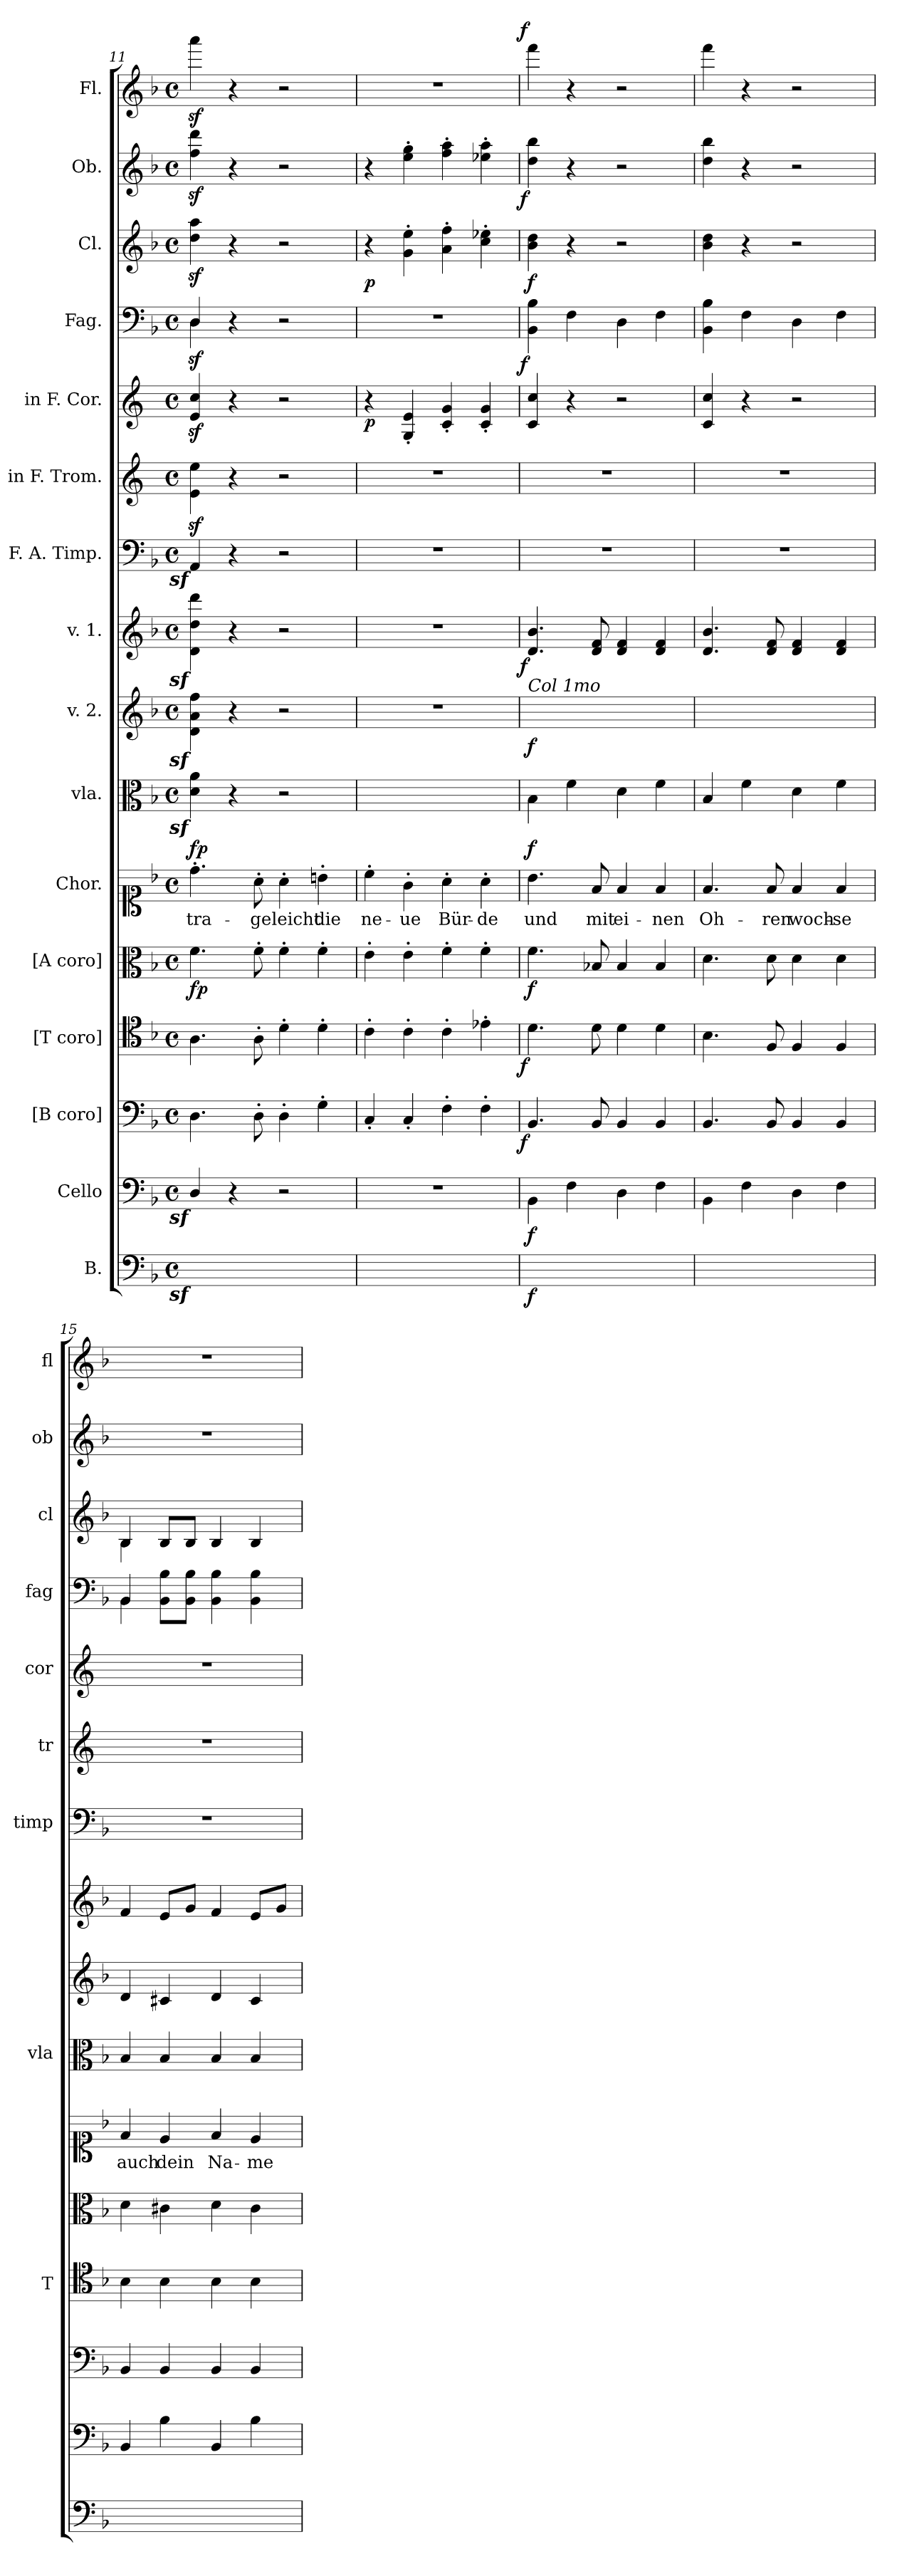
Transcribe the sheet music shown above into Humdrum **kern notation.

**kern	**dynam	**kern	**dynam	**kern	**dynam	**kern	**dynam	**kern	**dynam	**kern	**text	**dynam	**kern	**kern	**dynam	**kern	**dynam	**kern	**kern	**kern	**dynam	**kern	**dynam	**kern	**dynam	**kern	**dynam	**kern	**dynam
*part16	*part16	*part15	*part15	*part14	*part14	*part13	*part13	*part12	*part12	*part11	*part11	*part11	*part10	*part9	*part9	*part8	*part8	*part7	*part6	*part5	*part5	*part4	*part4	*part3	*part3	*part2	*part2	*part1	*part1
*staff16	*staff16	*staff15	*staff15	*staff14	*staff14	*staff13	*staff13	*staff12	*staff12	*staff11	*staff11	*staff11	*staff10	*staff9	*staff9	*staff8	*staff8	*staff7	*staff6	*staff5	*staff5	*staff4	*staff4	*staff3	*staff3	*staff2	*staff2	*staff1	*staff1
*I"B.	*	*I"Cello	*	*I"[B coro]	*	*I"[T coro]	*	*I"[A coro]	*	*I"Chor.	*	*	*I"vla.	*I"v. 2.	*	*I"v. 1.	*	*I"F. A. Timp.	*I"in F. Trom.	*I"in F. Cor.	*	*I"Fag.	*	*I"Cl.	*	*I"Ob.	*	*I"Fl.	*
*	*	*	*	*	*	*I'T	*	*	*	*	*	*	*I'vla	*	*	*	*	*I'timp	*I'tr	*I'cor	*	*I'fag	*	*I'cl	*	*I'ob	*	*I'fl	*
*clefF4	*	*clefF4	*	*clefF4	*	*clefC4	*	*clefC3	*	*clefC1	*	*	*clefC3	*clefG2	*	*clefG2	*	*clefF4	*clefG2	*clefG2	*	*clefF4	*	*clefG2	*	*clefG2	*	*clefG2	*
*	*	*	*	*	*	*	*	*	*	*	*	*	*	*	*	*	*	*	*ITrd-3c-5	*ITrd4c7	*	*	*	*	*	*	*	*	*
*k[b-]	*	*k[b-]	*	*k[b-]	*	*k[b-]	*	*k[b-]	*	*k[b-]	*	*	*k[b-]	*k[b-]	*	*k[b-]	*	*k[b-]	*k[b-]	*k[b-]	*	*k[b-]	*	*k[b-]	*	*k[b-]	*	*k[b-]	*
*M4/4	*	*M4/4	*	*M4/4	*	*M4/4	*	*M4/4	*	*M4/4	*	*	*M4/4	*M4/4	*	*M4/4	*	*M4/4	*M4/4	*M4/4	*	*M4/4	*	*M4/4	*	*M4/4	*	*M4/4	*
*met(c)	*	*met(c)	*	*met(c)	*	*met(c)	*	*met(c)	*	*met(c)	*	*	*met(c)	*met(c)	*	*met(c)	*	*met(c)	*met(c)	*met(c)	*	*met(c)	*	*met(c)	*	*met(c)	*	*met(c)	*
=11	=11	=11	=11	=11	=11	=11	=11	=11	=11	=11	=11	=11	=11	=11	=11	=11	=11	=11	=11	=11	=11	=11	=11	=11	=11	=11	=11	=11	=11
!LO:DY:rj	!	!LO:DY:rj	!	!	!	!	!	!	!LO:DY:b	!	!	!LO:DY:b	!LO:DY:rj	!LO:DY:rj	!	!LO:DY:rj	!	!LO:DY:rj	!	!	!	!	!	!	!	!	!	!	!
*	*	*	*	*	*	*	*	*	*	*	*	*	*	*	*	*	*	*	*	*	*	*^	*	*	*	*	*	*	*
4Dz</yy	.	4Dz</	.	4.D\	.	4.A\	.	4.f\	fp	4.dd'\	tra-	fp	4dz<\ 4az<\	4dz<\ 4az<\ 4ffz<\	.	4dz<\ 4ddz<\ 4dddz<\	.	4AAz</	4az\ 4aaz\	4Az/ 4fz/	.	4D/	4Dz\	.	4ddz\ 4aaz\	.	4ffz\ 4dddz\	.	4aaaz\	.
4ryy	.	4r	.	.	.	.	.	.	.	.	.	.	4r	4r	.	4r	.	4r	4r	4r	.	4r	4ryy	.	4r	.	4r	.	4r	.
.	.	.	.	8D'\	.	8A'\	.	8f'\	.	8a'\	-ge	.	.	.	.	.	.	.	.	.	.	.	.	.	.	.	.	.	.	.
2ryy	.	2r	.	4D'\	.	4d'\	.	4f'\	.	4a'\	leicht	.	2r	2r	.	2r	.	2r	2r	2r	.	2r	2ryy	.	2r	.	2r	.	2r	.
.	.	.	.	4G'\	.	4d'\	.	4f'\	.	4bn'\	die	.	.	.	.	.	.	.	.	.	.	.	.	.	.	.	.	.	.	.
*	*	*	*	*	*	*	*	*	*	*	*	*	*	*	*	*	*	*	*	*	*	*v	*v	*	*	*	*	*	*	*
=12	=12	=12	=12	=12	=12	=12	=12	=12	=12	=12	=12	=12	=12	=12	=12	=12	=12	=12	=12	=12	=12	=12	=12	=12	=12	=12	=12	=12	=12
1ryy	.	1r	.	4C'/	.	4c'\	.	4e'\	.	4cc'\	ne-	.	1ryy	1r	.	1r	.	1r	1r	4r	p	1r	.	4r	p	4r	.	1r	.
.	.	.	.	4C'/	.	4c'\	.	4e'\	.	4g'\	-ue	.	.	.	.	.	.	.	.	4C'/ 4A'/	.	.	.	4g'\ 4ee'\	.	4ee'\ 4gg'\	.	.	.
.	.	.	.	4F'\	.	4c'\	.	4f'\	.	4a'\	Bür-	.	.	.	.	.	.	.	.	4F'/ 4c'/	.	.	.	4a'\ 4ff'\	.	4ff'\ 4aa'\	.	.	.
.	.	.	.	4F'\	.	4e-X'\	.	4f'\	.	4a'\	-de	.	.	.	.	.	.	.	.	4F'/ 4c'/	.	.	.	4cc'\ 4ee-X'\	.	4ee-X'\ 4aa'\	.	.	.
=13	=13	=13	=13	=13	=13	=13	=13	=13	=13	=13	=13	=13	=13	=13	=13	=13	=13	=13	=13	=13	=13	=13	=13	=13	=13	=13	=13	=13	=13
!	!	!	!	!	!	!	!	!	!	!	!	!	!	!LO:TX:a:i:t=Col 1mo	!	!	!	!	!	!	!	!	!	!	!	!	!	!	!
!	!LO:DY:b	!	!LO:DY:b	!	!LO:DY:b:rj	!	!LO:DY:b:rj	!	!LO:DY:b	!	!	!LO:DY:b	!	!	!	!	!LO:DY:b:rj	!	!	!	!	!	!LO:DY:b:rj	!	!	!	!LO:DY:b:rj	!	!LO:DY:a:rj
4BB-\yy	f	4BB-\	f	4.BB-/	f	4.d\	f	4.f\	f	4.b-\	und	f	4B-\	4.dyy/ 4.b-yy/	f	4.d/ 4.b-/	f	1r	1r	4F/ 4f/	.	4BB-\ 4B-\	f	4b-\ 4dd\	f	4dd\ 4bb-\	f	4fff\	f
4F\yy	.	4F\	.	.	.	.	.	.	.	.	.	.	4f\	.	.	.	.	.	.	4r	.	4F\	.	4r	.	4r	.	4r	.
.	.	.	.	8BB-/	.	8d\	.	8B-X/	.	8f/	mit	.	.	8dyy/ 8fyy/	.	8d/ 8f/	.	.	.	.	.	.	.	.	.	.	.	.	.
4D\yy	.	4D\	.	4BB-/	.	4d\	.	4B-/	.	4f/	ei-	.	4d\	4dyy/ 4fyy/	.	4d/ 4f/	.	.	.	2r	.	4D\	.	2r	.	2r	.	2r	.
4F\yy	.	4F\	.	4BB-/	.	4d\	.	4B-/	.	4f/	-nen	.	4f\	4dyy/ 4fyy/	.	4d/ 4f/	.	.	.	.	.	4F\	.	.	.	.	.	.	.
=14	=14	=14	=14	=14	=14	=14	=14	=14	=14	=14	=14	=14	=14	=14	=14	=14	=14	=14	=14	=14	=14	=14	=14	=14	=14	=14	=14	=14	=14
4BB-\yy	.	4BB-\	.	4.BB-/	.	4.B-\	.	4.d\	.	4.f/	Oh-	.	4B-/	4.dyy/ 4.b-yy/	.	4.d/ 4.b-/	.	1r	1r	4F/ 4f/	.	4BB-\ 4B-\	.	4b-\ 4dd\	.	4dd\ 4bb-\	.	4fff\	.
4F\yy	.	4F\	.	.	.	.	.	.	.	.	.	.	4f\	.	.	.	.	.	.	4r	.	4F\	.	4r	.	4r	.	4r	.
.	.	.	.	8BB-/	.	8F/	.	8d\	.	8f/	-ren	.	.	8dyy/ 8fyy/	.	8d/ 8f/	.	.	.	.	.	.	.	.	.	.	.	.	.
4D\yy	.	4D\	.	4BB-/	.	4F/	.	4d\	.	4f/	woch-	.	4d\	4dyy/ 4fyy/	.	4d/ 4f/	.	.	.	2r	.	4D\	.	2r	.	2r	.	2r	.
4F\yy	.	4F\	.	4BB-/	.	4F/	.	4d\	.	4f/	-se	.	4f\	4dyy/ 4fyy/	.	4d/ 4f/	.	.	.	.	.	4F\	.	.	.	.	.	.	.
=15	=15	=15	=15	=15	=15	=15	=15	=15	=15	=15	=15	=15	=15	=15	=15	=15	=15	=15	=15	=15	=15	=15	=15	=15	=15	=15	=15	=15	=15
*	*	*	*	*	*	*	*	*	*	*	*	*	*	*	*	*	*	*	*	*	*	*^	*	*^	*	*	*	*	*
4BB-/yy	.	4BB-/	.	4BB-/	.	4B-\	.	4d\	.	4f/	auch	.	4B-/	4d/	.	4f/	.	1r	1r	1r	.	4BB-/	4BB-\	.	4B-/	4B-\	.	1r	.	1r	.
4B-\yy	.	4B-\	.	4BB-/	.	4B-\	.	4c#X\	.	4e/	dein	.	4B-/	4c#X/	.	8e/L	.	.	.	.	.	8BB-\ 8B-\L	4ryy	.	8B-/L	4ryy	.	.	.	.	.
.	.	.	.	.	.	.	.	.	.	.	.	.	.	.	.	8g/J	.	.	.	.	.	8BB-\ 8B-\J	.	.	8B-/J	.	.	.	.	.	.
4BB-/yy	.	4BB-/	.	4BB-/	.	4B-\	.	4d\	.	4f/	Na-	.	4B-/	4d/	.	4f/	.	.	.	.	.	4BB-\ 4B-\	2ryy	.	4B-/	2ryy	.	.	.	.	.
4B-\yy	.	4B-\	.	4BB-/	.	4B-\	.	4c#\	.	4e/	-me	.	4B-/	4c#/	.	8e/L	.	.	.	.	.	4BB-\ 4B-\	.	.	4B-/	.	.	.	.	.	.
.	.	.	.	.	.	.	.	.	.	.	.	.	.	.	.	8g/J	.	.	.	.	.	.	.	.	.	.	.	.	.	.	.
*	*	*	*	*	*	*	*	*	*	*	*	*	*	*	*	*	*	*	*	*	*	*v	*v	*	*	*	*	*	*	*	*
*	*	*	*	*	*	*	*	*	*	*	*	*	*	*	*	*	*	*	*	*	*	*	*	*v	*v	*	*	*	*	*
=	=	=	=	=	=	=	=	=	=	=	=	=	=	=	=	=	=	=	=	=	=	=	=	=	=	=	=	=	=
*-	*-	*-	*-	*-	*-	*-	*-	*-	*-	*-	*-	*-	*-	*-	*-	*-	*-	*-	*-	*-	*-	*-	*-	*-	*-	*-	*-	*-	*-
